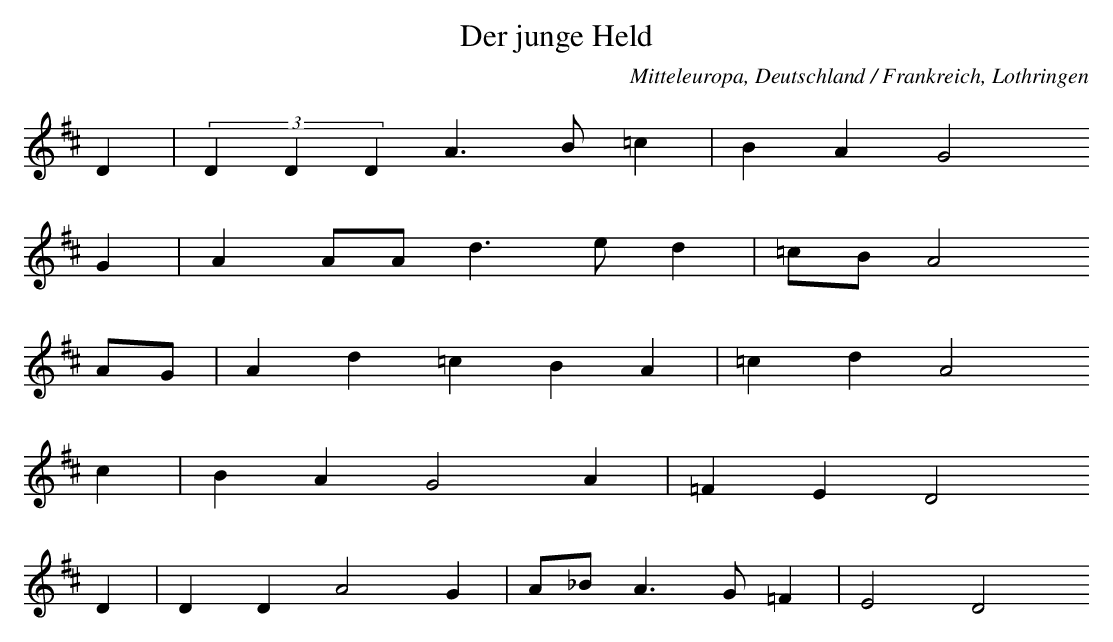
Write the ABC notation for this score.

X:1
T: Der junge Held
O: Mitteleuropa, Deutschland / Frankreich, Lothringen
M: none
L: 1/8
K: D
D2 | (3D2D2D2A3B=c2 | B2A2G4
G2 | A2AAd3ed2 | =cBA4
AG | A2d2=c2B2A2 | =c2d2A4
c2 | B2A2G4A2 | =F2E2D4
D2 | D2D2A4G2 | A_BA3G=F2 | E4D4
